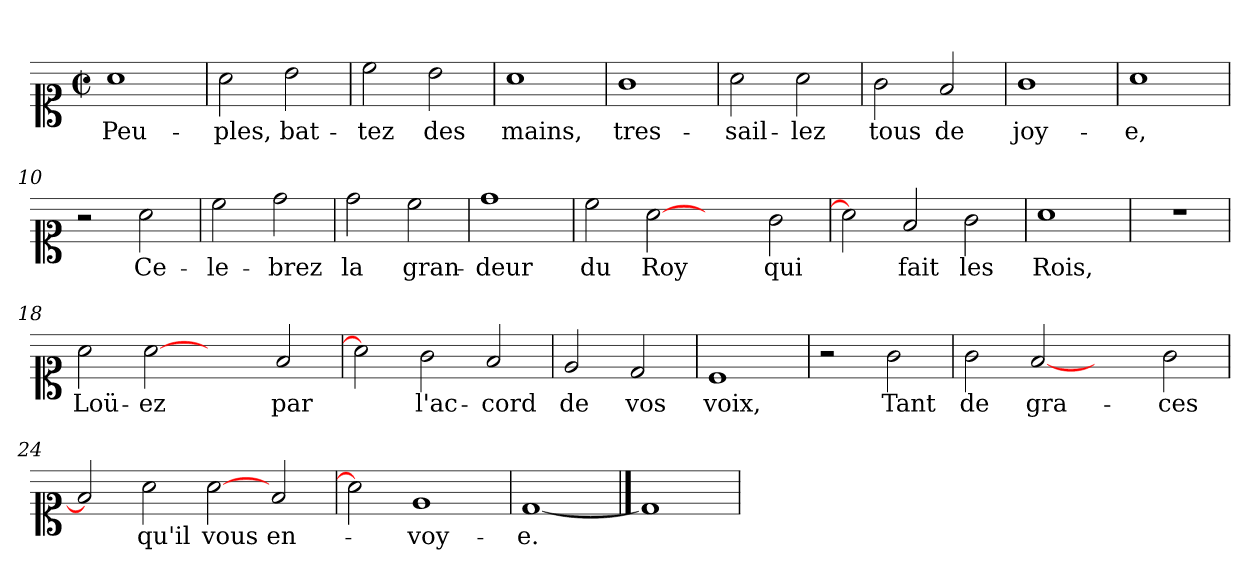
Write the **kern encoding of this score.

**kern	**text
*part1	*part1
*staff1	*staff1
*clefC1	*
*k[]	*
*C:	*
*M2/2	*
*met(c|)	*
=1	=1
1a	Peu-
=2	=2
2a\	-ples,
2b\	bat-
=3	=3
2cc\	-tez
2b\	des
=4	=4
1a	mains,
=5	=5
1g	tres-
=6	=6
2a\	-sail-
2a\	-lez
=7	=7
2g\	tous
2f/	de
!!LO:LB:g=z
=8	=8
1g	joy-
=9	=9
1a	-e,
=10	=10
2r	.
2a\	Ce-
=11	=11
2cc\	-le-
2dd\	-brez
=12	=12
2dd\	la
2cc\	gran-
=13	=13
1dd	-deur
=14	=14
2cc\	du
[2a	Roy
2ryy	.
2g\	qui
!!LO:LB:g=z
=15	=15
2a]	.
2f/	fait
2g\	les
=16	=16
1a	Rois,
=17	=17
1r	.
=18	=18
2a\	Loü-
[2a	-ez
2ryy	.
2f/	par
=19	=19
2a]	.
2g\	l'ac-
2f/	-cord
=20	=20
2e/	de
2d/	vos
=21	=21
1c	voix,
!!LO:LB:g=z
=22	=22
2r	.
2g\	Tant
=23	=23
2g\	de
[2f	gra-
2ryy	.
2g\	-ces
=24	=24
2f]	.
2a\	qu'il
[2a	vous
2f/	en-
=25	=25
2a]	.
1e	-voy-
=26	=26
[1d	-e.
==27	==27
1d]	.
=	=
*-	*-
